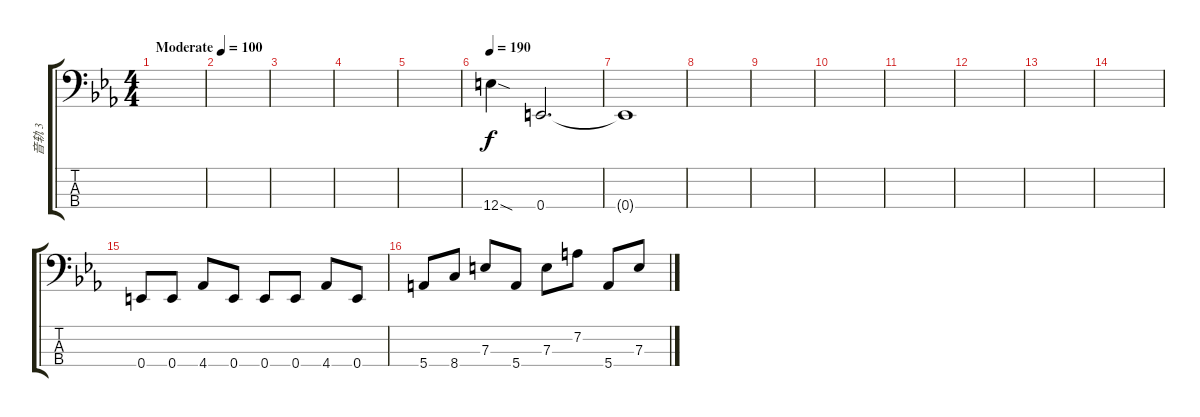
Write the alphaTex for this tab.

\track ("音轨 3" "音轨 3") {instrument electricbasspick}
\staff {score tabs}
\tuning (G2 D2 A1 E1) {hide}
\ts (4 4)
\tempo (100 "Moderate")
\clef f4
\ks eb
|
|
|
|
|
\tempo 190
12.4{sod}.4 0.4.2{d volume 0} |
0.4{t}.1 |
|
|
|
|
|
|
|
0.4.8 0.4.8 4.4.8 0.4.8 0.4.8 0.4.8 4.4.8 0.4.8 |
5.4.8 8.4.8 7.3.8 5.4.8 7.3.8 7.2.8 5.4.8 7.3.8
